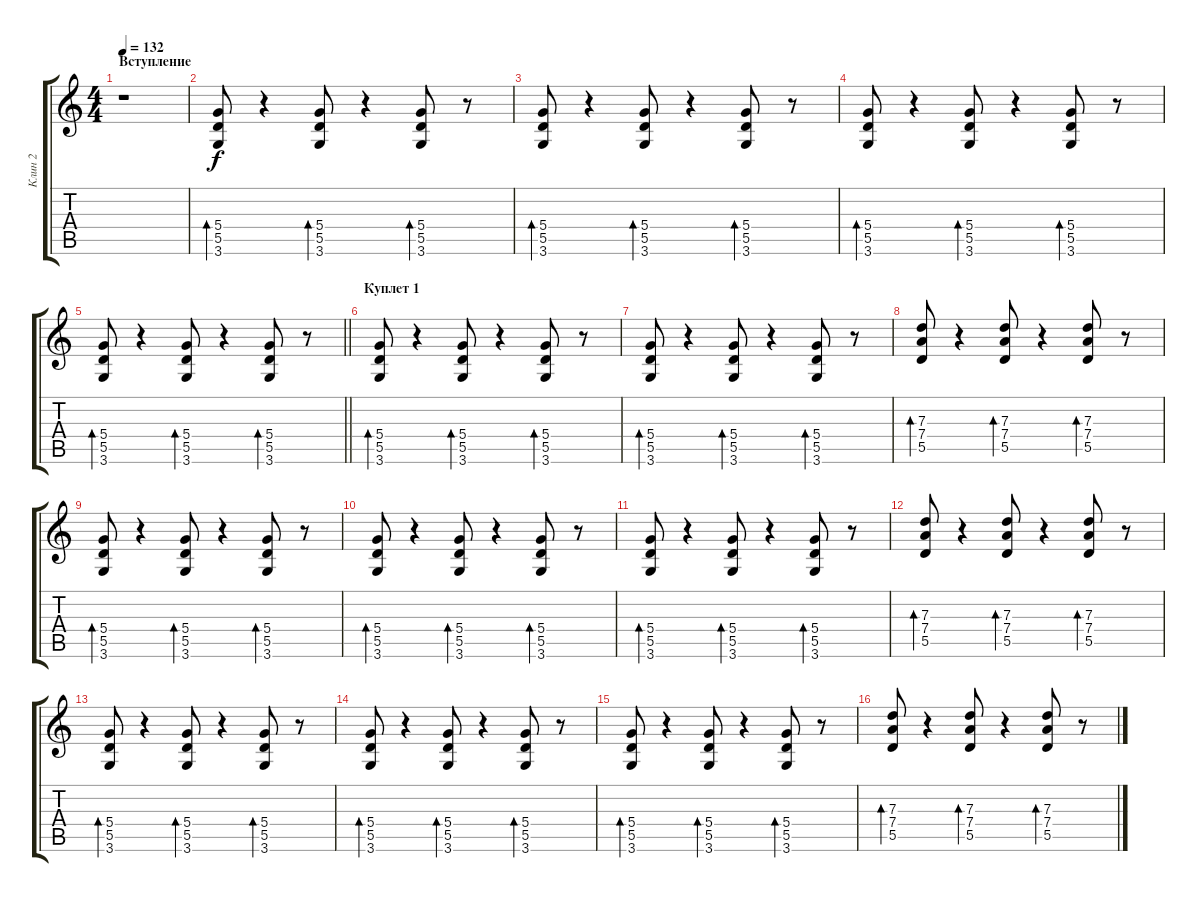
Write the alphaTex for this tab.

\track ("Клин 2" "Клин 2") {instrument electricguitarclean}
\staff {score tabs}
\tuning (E4 B3 G3 D3 A2 E2) {hide}
\ts (4 4)
\section ("" "Вступление")
\tempo 132
\clef g2
\ks c
r.1{dy f instrument electricguitarclean} |
(5.4 5.5 3.6).8{bd 60} r.4 (5.4 5.5 3.6).8{bd 60} r.4 (5.4 5.5 3.6).8{bd 60} r.8 |
(5.4 5.5 3.6).8{bd 60} r.4 (5.4 5.5 3.6).8{bd 60} r.4 (5.4 5.5 3.6).8{bd 60} r.8 |
(5.4 5.5 3.6).8{bd 60} r.4 (5.4 5.5 3.6).8{bd 60} r.4 (5.4 5.5 3.6).8{bd 60} r.8 |
\barLineRight lightlight
(5.4 5.5 3.6).8{bd 60} r.4 (5.4 5.5 3.6).8{bd 60} r.4 (5.4 5.5 3.6).8{bd 60} r.8 |
\section ("" "Куплет 1")
(5.4 5.5 3.6).8{bd 60} r.4 (5.4 5.5 3.6).8{bd 60} r.4 (5.4 5.5 3.6).8{bd 60} r.8 |
(5.4 5.5 3.6).8{bd 60} r.4 (5.4 5.5 3.6).8{bd 60} r.4 (5.4 5.5 3.6).8{bd 60} r.8 |
(7.3 7.4 5.5).8{bd 60} r.4 (7.3 7.4 5.5).8{bd 60} r.4 (7.3 7.4 5.5).8{bd 60} r.8 |
(5.4 5.5 3.6).8{bd 60} r.4 (5.4 5.5 3.6).8{bd 60} r.4 (5.4 5.5 3.6).8{bd 60} r.8 |
(5.4 5.5 3.6).8{bd 60} r.4 (5.4 5.5 3.6).8{bd 60} r.4 (5.4 5.5 3.6).8{bd 60} r.8 |
(5.4 5.5 3.6).8{bd 60} r.4 (5.4 5.5 3.6).8{bd 60} r.4 (5.4 5.5 3.6).8{bd 60} r.8 |
(7.3 7.4 5.5).8{bd 60} r.4 (7.3 7.4 5.5).8{bd 60} r.4 (7.3 7.4 5.5).8{bd 60} r.8 |
(5.4 5.5 3.6).8{bd 60} r.4 (5.4 5.5 3.6).8{bd 60} r.4 (5.4 5.5 3.6).8{bd 60} r.8 |
(5.4 5.5 3.6).8{bd 60} r.4 (5.4 5.5 3.6).8{bd 60} r.4 (5.4 5.5 3.6).8{bd 60} r.8 |
(5.4 5.5 3.6).8{bd 60} r.4 (5.4 5.5 3.6).8{bd 60} r.4 (5.4 5.5 3.6).8{bd 60} r.8 |
(7.3 7.4 5.5).8{bd 60} r.4 (7.3 7.4 5.5).8{bd 60} r.4 (7.3 7.4 5.5).8{bd 60} r.8
